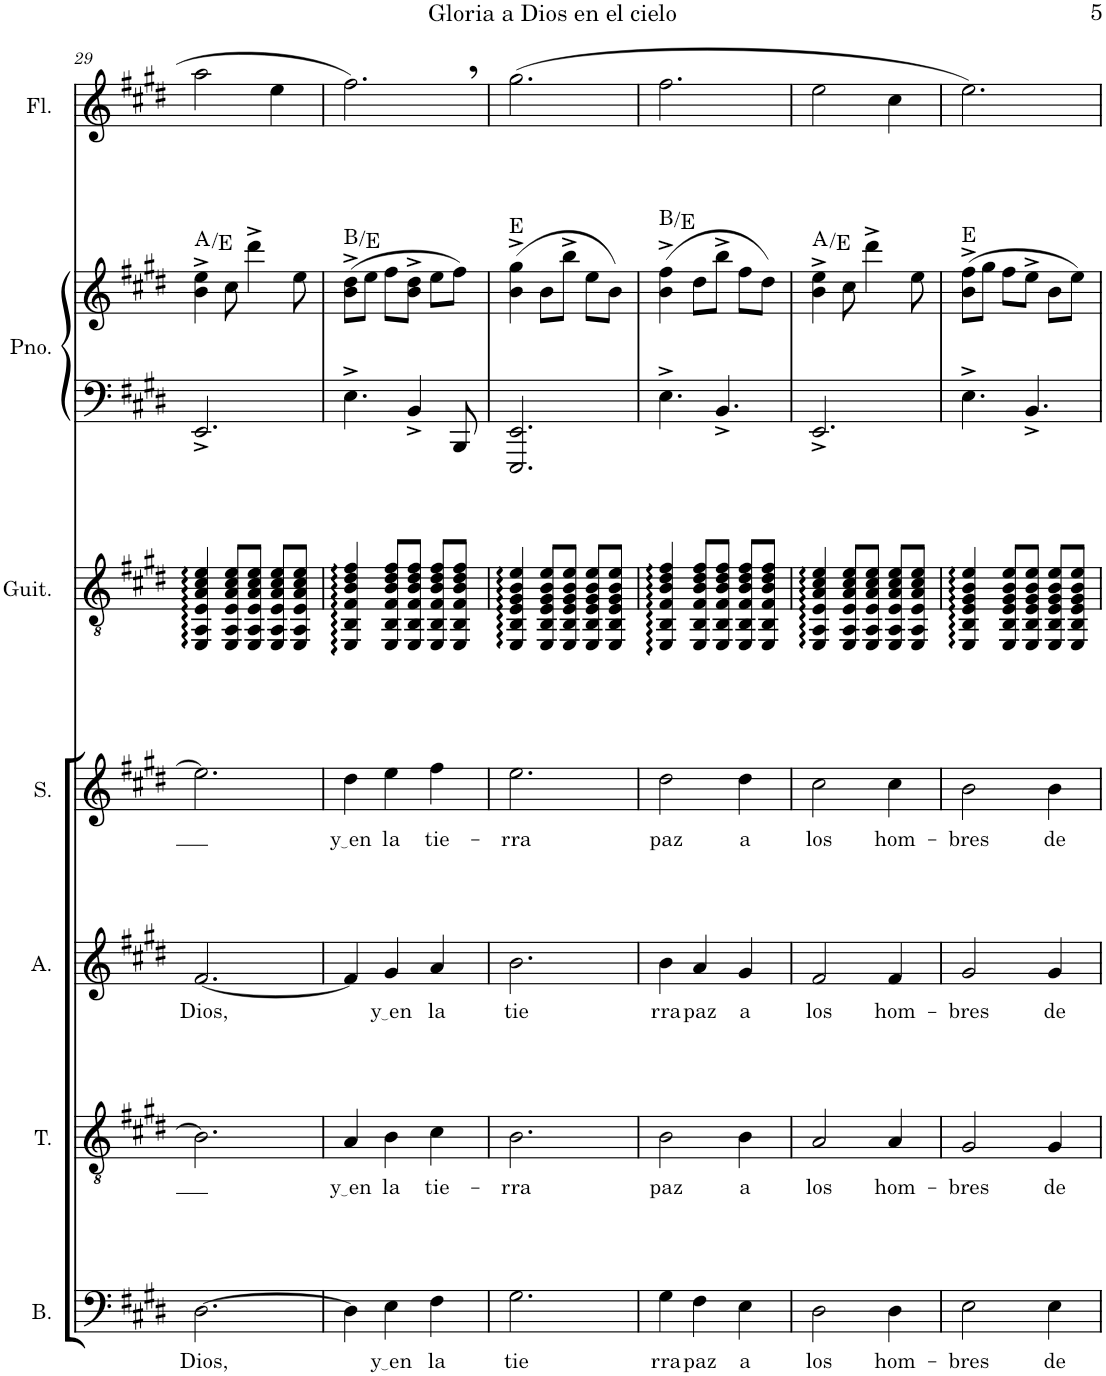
**kern	**text	**kern	**text	**kern	**text	**kern	**text	**kern	**kern	**kern	**harte	**kern
*part7	*part7	*part6	*part6	*part5	*part5	*part4	*part4	*part3	*part2	*part2	*part2	*part1
*staff8	*staff8	*staff7	*staff7	*staff6	*staff6	*staff5	*staff5	*staff4	*staff3	*staff2	*	*staff1
*I"Bajo	*	*I"Tenor	*	*I"Alto	*	*I"Soprano	*	*I"Guitarra acústica	*I"Piano	*	*	*I"Flauta
*I'B.	*	*I'T.	*	*I'A.	*	*I'S.	*	*I'Guit.	*I'Pno.	*	*	*I'Fl.
!!LO:PB:g=z
*clefF4	*	*clefGv2	*	*clefG2	*	*clefG2	*	*clefGv2	*clefF4	*clefG2	*	*clefG2
*k[f#c#g#d#]	*	*k[f#c#g#d#]	*	*k[f#c#g#d#]	*	*k[f#c#g#d#]	*	*k[f#c#g#d#]	*k[f#c#g#d#]	*k[f#c#g#d#]	*	*k[f#c#g#d#]
*M3/4	*	*M3/4	*	*M3/4	*	*M3/4	*	*M3/4	*M3/4	*M3/4	*	*M3/4
=29	=29	=29	=29	=29	=29	=29	=29	=29	=29	=29	=29	=29
!	!LO:LY:b	!	!	!	!LO:LY:b	!	!	!	!	!	!	!
[2.D#\	Dios,	2.B\]	.	[2.f#/	Dios,	2.ee\]	.	4EE/ 4AA/ 4E/ 4A/ 4c#/ 4e/	2.EE^/	4b\^ 4ee\^	A:maj/5	2aa\
.	.	.	.	.	.	.	.	8EE/ 8AA/ 8E/ 8A/ 8c#/ 8e/L	.	8cc#\	.	.
.	.	.	.	.	.	.	.	8EE/ 8AA/ 8E/ 8A/ 8c#/ 8e/J	.	4ddd#^\	.	.
.	.	.	.	.	.	.	.	8EE/ 8AA/ 8E/ 8A/ 8c#/ 8e/L	.	.	.	4ee\
.	.	.	.	.	.	.	.	8EE/ 8AA/ 8E/ 8A/ 8c#/ 8e/J	.	8ee\	.	.
=30	=30	=30	=30	=30	=30	=30	=30	=30	=30	=30	=30	=30
!	!	!	!LO:LY:b	!	!	!	!LO:LY:b	!	!	!	!	!
4D#\]	.	4A/	y en	4f#/]	.	4dd#\	y en	4EE/ 4BB/ 4F#/ 4B/ 4d#/ 4f#/	4.E^\	(8b\^ 8dd#\^L	B:maj/4	2.ff#,\
.	.	.	.	.	.	.	.	.	.	8ee\J	.	.
!	!LO:LY:b	!	!LO:LY:b	!	!LO:LY:b	!	!LO:LY:b	!	!	!	!	!
4E\	y en	4B\	la	4g#/	y en	4ee\	la	8EE/ 8BB/ 8F#/ 8B/ 8d#/ 8f#/L	.	8ff#\L	.	.
.	.	.	.	.	.	.	.	8EE/ 8BB/ 8F#/ 8B/ 8d#/ 8f#/J	4BB^/	8b\^ 8dd#\^J	.	.
!	!LO:LY:b	!	!LO:LY:b	!	!LO:LY:b	!	!LO:LY:b	!	!	!	!	!
4F#\	la	4c#\	tie-	4a/	la	4ff#\	tie-	8EE/ 8BB/ 8F#/ 8B/ 8d#/ 8f#/L	.	8ee\L	.	.
.	.	.	.	.	.	.	.	8EE/ 8BB/ 8F#/ 8B/ 8d#/ 8f#/J	8BBB/	8ff#\J)	.	.
=31	=31	=31	=31	=31	=31	=31	=31	=31	=31	=31	=31	=31
!	!LO:LY:b	!	!LO:LY:b	!	!LO:LY:b	!	!LO:LY:b	!	!	!	!	!
2.G#\	tie	2.B\	-rra	2.b\	tie	2.ee\	-rra	4EE/ 4BB/ 4E/ 4G#/ 4B/ 4e/	2.EEE/ 2.EE/	(4b\^ 4gg#\^	E:maj	(2.gg#\
.	.	.	.	.	.	.	.	8EE/ 8BB/ 8E/ 8G#/ 8B/ 8e/L	.	8b\L	.	.
.	.	.	.	.	.	.	.	8EE/ 8BB/ 8E/ 8G#/ 8B/ 8e/J	.	8bb^\J	.	.
.	.	.	.	.	.	.	.	8EE/ 8BB/ 8E/ 8G#/ 8B/ 8e/L	.	8ee\L	.	.
.	.	.	.	.	.	.	.	8EE/ 8BB/ 8E/ 8G#/ 8B/ 8e/J	.	8b\J)	.	.
=32	=32	=32	=32	=32	=32	=32	=32	=32	=32	=32	=32	=32
!	!LO:LY:b	!	!LO:LY:b	!	!LO:LY:b	!	!LO:LY:b	!	!	!	!	!
4G#\	rra	2B\	paz	4b\	rra	2dd#\	paz	4EE/ 4BB/ 4F#/ 4B/ 4d#/ 4f#/	4.E^\	(4b\^ 4ff#\^	B:maj/4	2.ff#\
!	!LO:LY:b	!	!	!	!LO:LY:b	!	!	!	!	!	!	!
4F#\	paz	.	.	4a/	paz	.	.	8EE/ 8BB/ 8F#/ 8B/ 8d#/ 8f#/L	.	8dd#\L	.	.
.	.	.	.	.	.	.	.	8EE/ 8BB/ 8F#/ 8B/ 8d#/ 8f#/J	4.BB^/	8bb^\J	.	.
!	!LO:LY:b	!	!LO:LY:b	!	!LO:LY:b	!	!LO:LY:b	!	!	!	!	!
4E\	a	4B\	a	4g#/	a	4dd#\	a	8EE/ 8BB/ 8F#/ 8B/ 8d#/ 8f#/L	.	8ff#\L	.	.
.	.	.	.	.	.	.	.	8EE/ 8BB/ 8F#/ 8B/ 8d#/ 8f#/J	.	8dd#\J)	.	.
=33	=33	=33	=33	=33	=33	=33	=33	=33	=33	=33	=33	=33
!	!LO:LY:b	!	!LO:LY:b	!	!LO:LY:b	!	!LO:LY:b	!	!	!	!	!
2D#\	los	2A/	los	2f#/	los	2cc#\	los	4EE/ 4AA/ 4E/ 4A/ 4c#/ 4e/	2.EE^/	4b\^ 4ee\^	A:maj/5	2ee\
.	.	.	.	.	.	.	.	8EE/ 8AA/ 8E/ 8A/ 8c#/ 8e/L	.	8cc#\	.	.
.	.	.	.	.	.	.	.	8EE/ 8AA/ 8E/ 8A/ 8c#/ 8e/J	.	4ddd#^\	.	.
!	!LO:LY:b	!	!LO:LY:b	!	!LO:LY:b	!	!LO:LY:b	!	!	!	!	!
4D#\	hom-	4A/	hom-	4f#/	hom-	4cc#\	hom-	8EE/ 8AA/ 8E/ 8A/ 8c#/ 8e/L	.	.	.	4cc#\
.	.	.	.	.	.	.	.	8EE/ 8AA/ 8E/ 8A/ 8c#/ 8e/J	.	8ee\	.	.
=34	=34	=34	=34	=34	=34	=34	=34	=34	=34	=34	=34	=34
!	!LO:LY:b	!	!LO:LY:b	!	!LO:LY:b	!	!LO:LY:b	!	!	!	!	!
2E\	-bres	2G#/	-bres	2g#/	-bres	2b\	-bres	4EE/ 4BB/ 4E/ 4G#/ 4B/ 4e/	4.E^\	(8b\^ 8ff#\^L	E:maj	2.ee\)
.	.	.	.	.	.	.	.	.	.	8gg#\J	.	.
.	.	.	.	.	.	.	.	8EE/ 8BB/ 8E/ 8G#/ 8B/ 8e/L	.	8ff#\L	.	.
.	.	.	.	.	.	.	.	8EE/ 8BB/ 8E/ 8G#/ 8B/ 8e/J	4.BB^/	8ee^\J	.	.
!	!LO:LY:b	!	!LO:LY:b	!	!LO:LY:b	!	!LO:LY:b	!	!	!	!	!
4E\	de	4G#/	de	4g#/	de	4b\	de	8EE/ 8BB/ 8E/ 8G#/ 8B/ 8e/L	.	8b\L	.	.
.	.	.	.	.	.	.	.	8EE/ 8BB/ 8E/ 8G#/ 8B/ 8e/J	.	8ee\J)	.	.
=	=	=	=	=	=	=	=	=	=	=	=	=
*-	*-	*-	*-	*-	*-	*-	*-	*-	*-	*-	*-	*-
